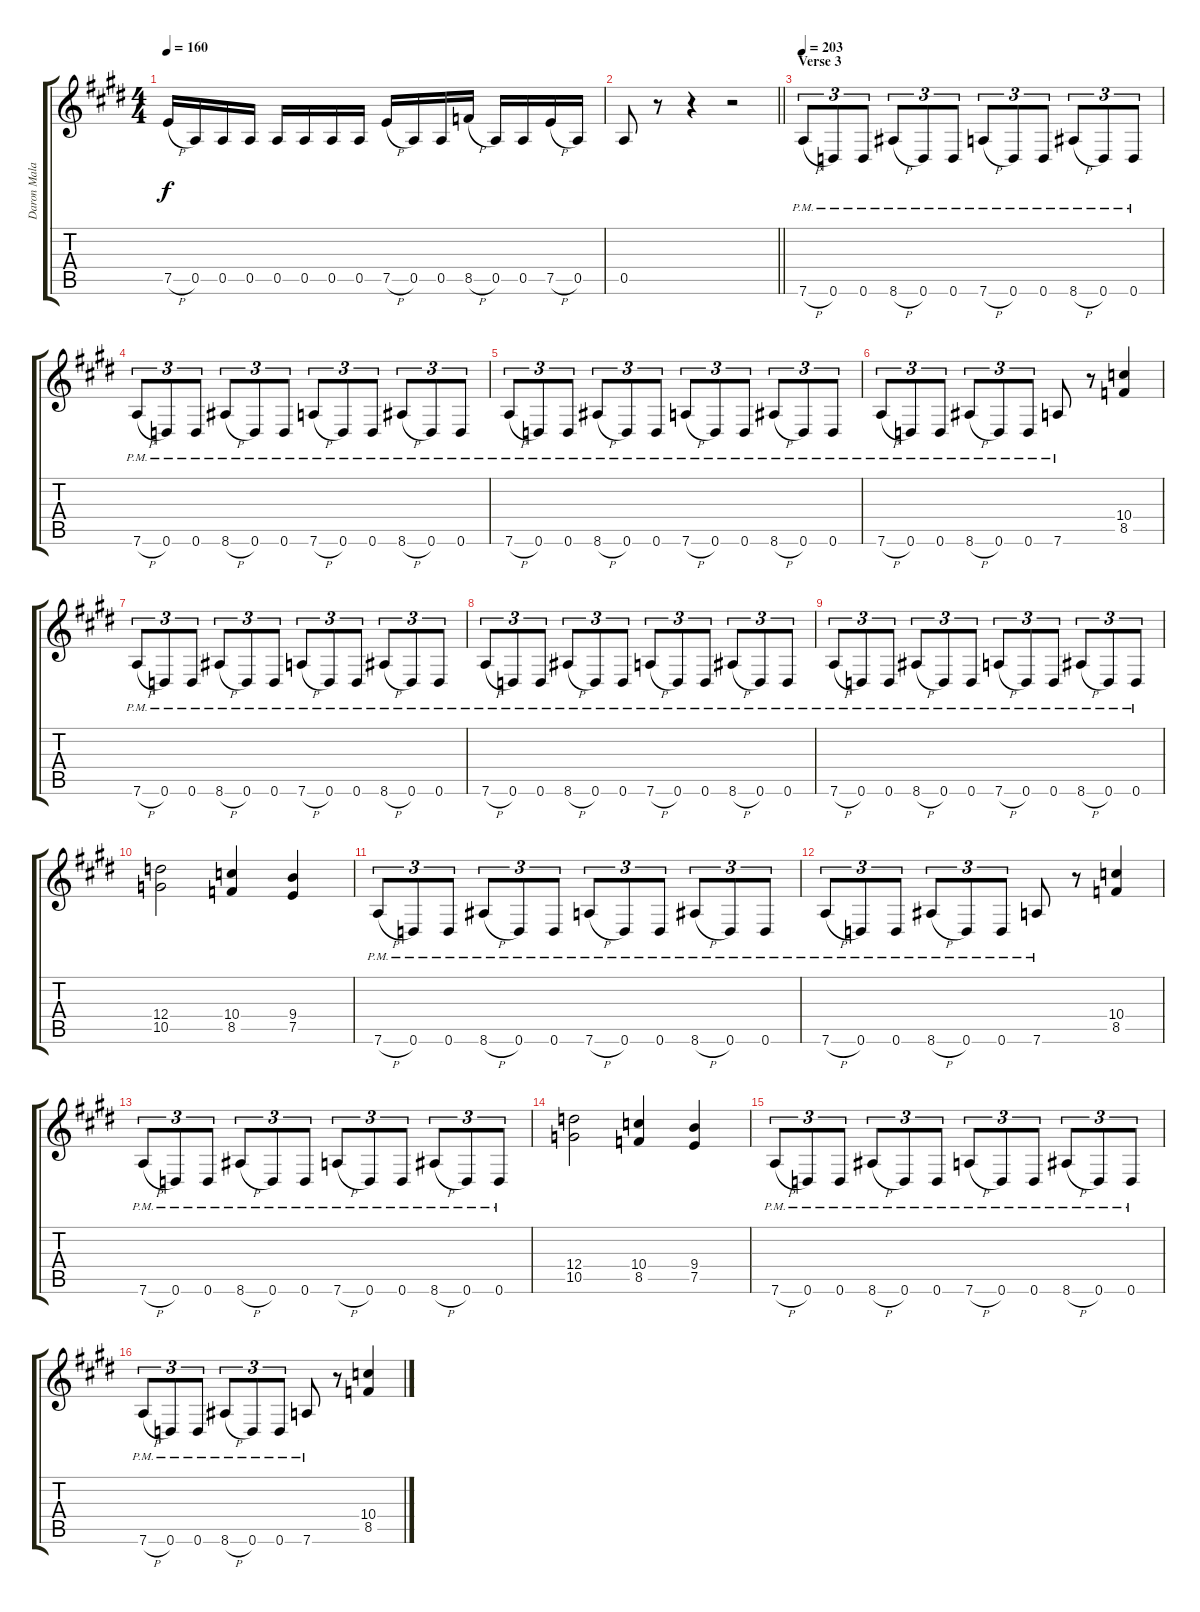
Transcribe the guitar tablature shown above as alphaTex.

\track ("Daron Malakian [Guitar 3]" "Daron Mala") {instrument distortionguitar}
\staff {score tabs}
\tuning (E4 B3 G3 D3 A2 D2) {hide}
\ts (4 4)
\tempo 160
\clef g2
\ks c#minor
7.5{h}.16{dy f} 0.5.16 0.5.16 0.5.16 0.5.16 0.5.16 0.5.16 0.5.16 7.5{h}.16 0.5.16 0.5.16 8.5{h}.16 0.5.16 0.5.16 7.5{h}.16 0.5.16 |
\barLineRight lightlight
0.5.8 r.8 r.4 r.2 |
\section ("" "Verse 3")
\tempo 203
7.6{h pm}.8{tu (3 2)} 0.6{pm}.8{tu (3 2)} 0.6{pm}.8{tu (3 2)} 8.6{h pm}.8{tu (3 2)} 0.6{pm}.8{tu (3 2)} 0.6{pm}.8{tu (3 2)} 7.6{h pm}.8{tu (3 2)} 0.6{pm}.8{tu (3 2)} 0.6{pm}.8{tu (3 2)} 8.6{h pm}.8{tu (3 2)} 0.6{pm}.8{tu (3 2)} 0.6{pm}.8{tu (3 2)} |
7.6{h pm}.8{tu (3 2)} 0.6{pm}.8{tu (3 2)} 0.6{pm}.8{tu (3 2)} 8.6{h pm}.8{tu (3 2)} 0.6{pm}.8{tu (3 2)} 0.6{pm}.8{tu (3 2)} 7.6{h pm}.8{tu (3 2)} 0.6{pm}.8{tu (3 2)} 0.6{pm}.8{tu (3 2)} 8.6{h pm}.8{tu (3 2)} 0.6{pm}.8{tu (3 2)} 0.6{pm}.8{tu (3 2)} |
7.6{h pm}.8{tu (3 2)} 0.6{pm}.8{tu (3 2)} 0.6{pm}.8{tu (3 2)} 8.6{h pm}.8{tu (3 2)} 0.6{pm}.8{tu (3 2)} 0.6{pm}.8{tu (3 2)} 7.6{h pm}.8{tu (3 2)} 0.6{pm}.8{tu (3 2)} 0.6{pm}.8{tu (3 2)} 8.6{h pm}.8{tu (3 2)} 0.6{pm}.8{tu (3 2)} 0.6{pm}.8{tu (3 2)} |
7.6{h pm}.8{tu (3 2)} 0.6{pm}.8{tu (3 2)} 0.6{pm}.8{tu (3 2)} 8.6{h pm}.8{tu (3 2)} 0.6{pm}.8{tu (3 2)} 0.6{pm}.8{tu (3 2)} 7.6{pm}.8 r.8 (10.4 8.5).4 |
7.6{h pm}.8{tu (3 2)} 0.6{pm}.8{tu (3 2)} 0.6{pm}.8{tu (3 2)} 8.6{h pm}.8{tu (3 2)} 0.6{pm}.8{tu (3 2)} 0.6{pm}.8{tu (3 2)} 7.6{h pm}.8{tu (3 2)} 0.6{pm}.8{tu (3 2)} 0.6{pm}.8{tu (3 2)} 8.6{h pm}.8{tu (3 2)} 0.6{pm}.8{tu (3 2)} 0.6{pm}.8{tu (3 2)} |
7.6{h pm}.8{tu (3 2)} 0.6{pm}.8{tu (3 2)} 0.6{pm}.8{tu (3 2)} 8.6{h pm}.8{tu (3 2)} 0.6{pm}.8{tu (3 2)} 0.6{pm}.8{tu (3 2)} 7.6{h pm}.8{tu (3 2)} 0.6{pm}.8{tu (3 2)} 0.6{pm}.8{tu (3 2)} 8.6{h pm}.8{tu (3 2)} 0.6{pm}.8{tu (3 2)} 0.6{pm}.8{tu (3 2)} |
7.6{h pm}.8{tu (3 2)} 0.6{pm}.8{tu (3 2)} 0.6{pm}.8{tu (3 2)} 8.6{h pm}.8{tu (3 2)} 0.6{pm}.8{tu (3 2)} 0.6{pm}.8{tu (3 2)} 7.6{h pm}.8{tu (3 2)} 0.6{pm}.8{tu (3 2)} 0.6{pm}.8{tu (3 2)} 8.6{h pm}.8{tu (3 2)} 0.6{pm}.8{tu (3 2)} 0.6{pm}.8{tu (3 2)} |
(12.4 10.5).2 (10.4 8.5).4 (9.4 7.5).4 |
7.6{h pm}.8{tu (3 2)} 0.6{pm}.8{tu (3 2)} 0.6{pm}.8{tu (3 2)} 8.6{h pm}.8{tu (3 2)} 0.6{pm}.8{tu (3 2)} 0.6{pm}.8{tu (3 2)} 7.6{h pm}.8{tu (3 2)} 0.6{pm}.8{tu (3 2)} 0.6{pm}.8{tu (3 2)} 8.6{h pm}.8{tu (3 2)} 0.6{pm}.8{tu (3 2)} 0.6{pm}.8{tu (3 2)} |
7.6{h pm}.8{tu (3 2)} 0.6{pm}.8{tu (3 2)} 0.6{pm}.8{tu (3 2)} 8.6{h pm}.8{tu (3 2)} 0.6{pm}.8{tu (3 2)} 0.6{pm}.8{tu (3 2)} 7.6{pm}.8 r.8 (10.4 8.5).4 |
7.6{h pm}.8{tu (3 2)} 0.6{pm}.8{tu (3 2)} 0.6{pm}.8{tu (3 2)} 8.6{h pm}.8{tu (3 2)} 0.6{pm}.8{tu (3 2)} 0.6{pm}.8{tu (3 2)} 7.6{h pm}.8{tu (3 2)} 0.6{pm}.8{tu (3 2)} 0.6{pm}.8{tu (3 2)} 8.6{h pm}.8{tu (3 2)} 0.6{pm}.8{tu (3 2)} 0.6{pm}.8{tu (3 2)} |
(12.4 10.5).2 (10.4 8.5).4 (9.4 7.5).4 |
7.6{h pm}.8{tu (3 2)} 0.6{pm}.8{tu (3 2)} 0.6{pm}.8{tu (3 2)} 8.6{h pm}.8{tu (3 2)} 0.6{pm}.8{tu (3 2)} 0.6{pm}.8{tu (3 2)} 7.6{h pm}.8{tu (3 2)} 0.6{pm}.8{tu (3 2)} 0.6{pm}.8{tu (3 2)} 8.6{h pm}.8{tu (3 2)} 0.6{pm}.8{tu (3 2)} 0.6{pm}.8{tu (3 2)} |
7.6{h pm}.8{tu (3 2)} 0.6{pm}.8{tu (3 2)} 0.6{pm}.8{tu (3 2)} 8.6{h pm}.8{tu (3 2)} 0.6{pm}.8{tu (3 2)} 0.6{pm}.8{tu (3 2)} 7.6{pm}.8 r.8 (10.4 8.5).4
